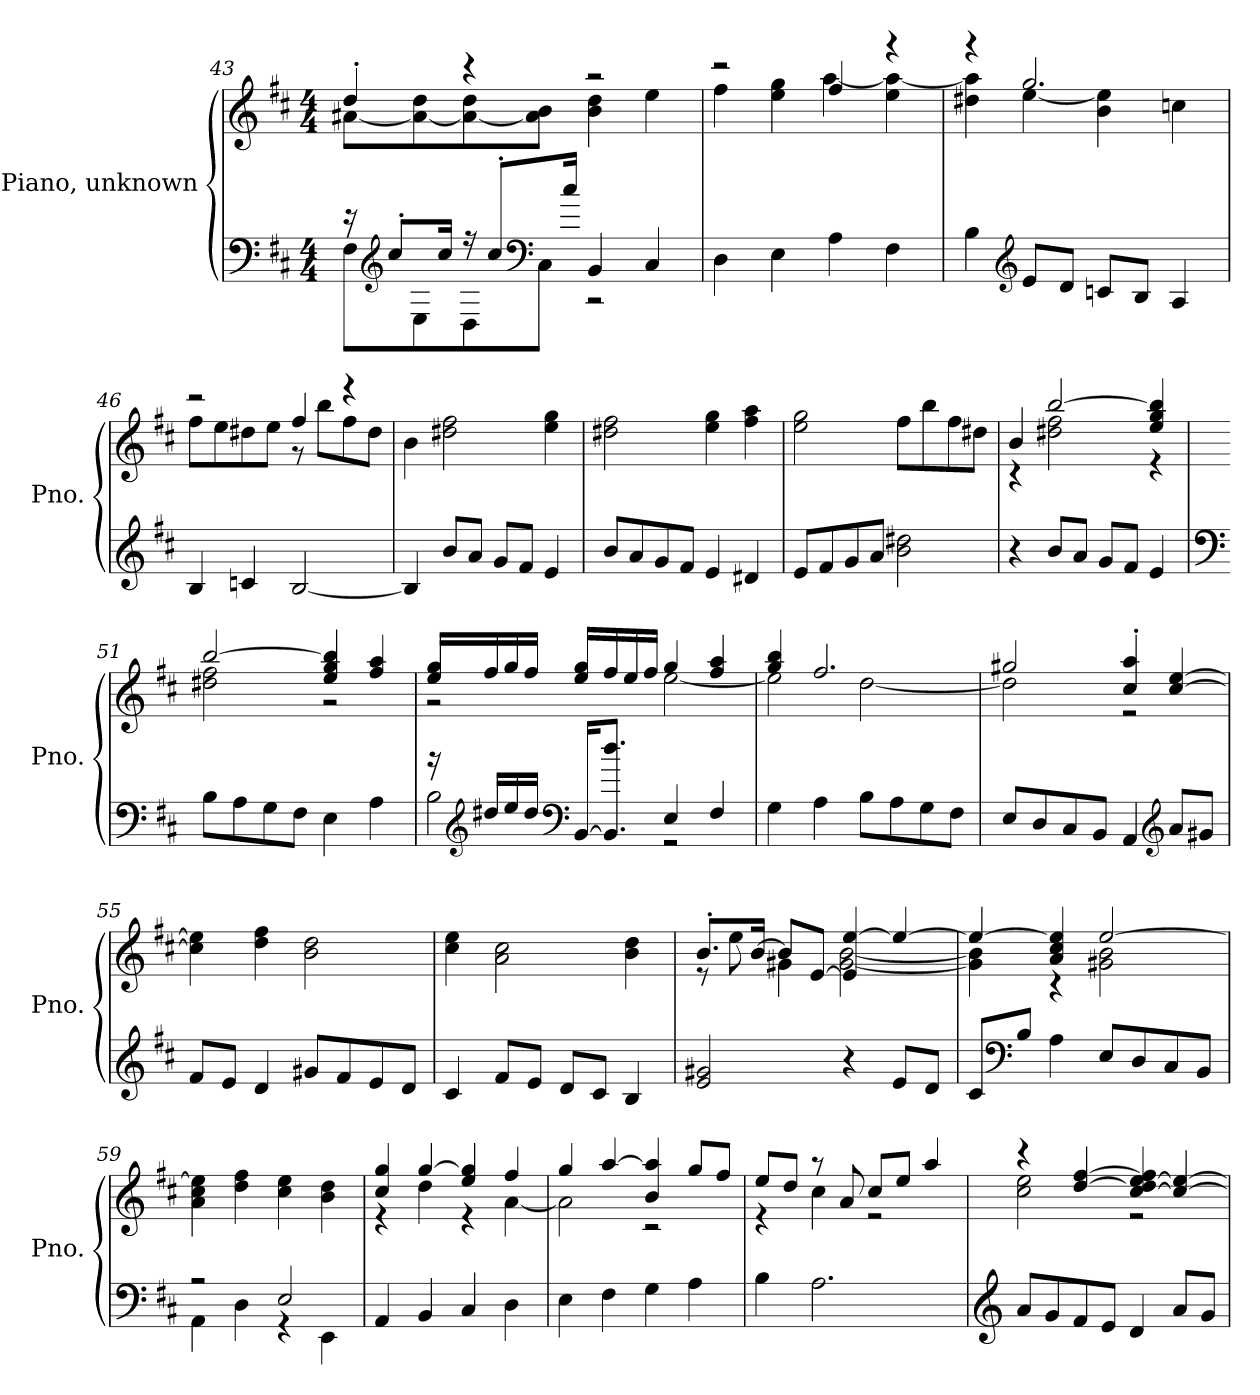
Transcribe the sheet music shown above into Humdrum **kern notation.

**kern	**kern
*part1	*part1
*staff2	*staff1
*I"Piano, unknown	*
*I'Pno.	*
!!LO:LB:g=z
*clefF4	*clefG2
*k[f#c#]	*k[f#c#]
*M4/4	*M4/4
=43	=43
*^	*^
16r	8F#\L	4dd'/	[8a#X\L
*clefG2	*	*	*
8cc#'/L	.	.	.
.	8E\	.	8a#\_ 8dd\
16cc#/Jk	.	.	.
16r	8D\	4r	8a#\_ 8dd\
8cc#'/L	.	.	.
*clefF4	*	*	*
.	8C#\J	.	8a#\] 8b\J
16cc#/Jk	.	.	.
4BB/	2r	2r	4b\ 4dd\
4C#/	.	.	4ee\
*v	*v	*	*
=44	=44	=44
4D\	2r	4ff#\
4E\	.	4ee\ 4gg\
4A\	4ff#/	[4aa\
4F#\	4r	4ee\ 4aa\_
=45	=45	=45
4B\	4r	4dd#X\ 4aa\]
*clefG2	*	*
8e/L	2.gg/	[4ee\
8d/J	.	.
8cn/L	.	4b\ 4ee\]
8B/J	.	.
4A/	.	4ccn\
=46	=46	=46
4B/	2r	8ff#\L
.	.	8ee\
4cn/	.	8dd#X\
.	.	8ee\J
[2B/	4ff#/	8r
.	.	8bb\L
.	4r	8ff#\
.	.	8dd#\J
*	*v	*v
!!LO:LB:g=z
=47	=47
4B/]	4b\
8b/L	2dd#X\ 2ff#\
8a/J	.
8g/L	.
8f#/J	.
4e/	4ee\ 4gg\
=48	=48
8b/L	2dd#X\ 2ff#\
8a/	.
8g/	.
8f#/J	.
4e/	4ee\ 4gg\
4d#X/	4ff#\ 4aa\
=49	=49
8e/L	2ee\ 2gg\
8f#/	.
8g/	.
8a/J	.
2b\ 2dd#X\	8ff#\L
.	8bb\
.	8ff#\
.	8dd#X\J
=50	=50
*	*^
4r	4b/	4r
8b/L	[2bb/	2dd#X\ 2ff#\
8a/J	.	.
8g/L	.	.
8f#/J	.	.
4e/	4ee/ 4gg/ 4bb/]	4r
=51	=51	=51
*clefF4	*	*
8B\L	[2bb/	2dd#X\ 2ff#\
8A\	.	.
8G\	.	.
8F#\J	.	.
4E\	4ee/ 4gg/ 4bb/]	2r
4A\	4ff#/ 4aa/	.
!!LO:LB:g=z	!!
=52	=52	=52
*^	*	*
16r	2B\	16ee/ 16gg/LL	2r
*clefG2	*	*	*
16dd#X/LL	.	16ff#/	.
16ee/	.	16gg/	.
16dd#/JJ	.	16ff#/JJ	.
*clefF4	*	*	*
[16BB/KL	.	16ee/ 16gg/LL	.
8.BB/] 8.dd#/J	.	16ff#/	.
.	.	16ee/	.
.	.	16ff#/JJ	.
4E/	2r	4gg/	[2ee\
4F#/	.	4ff#/ 4aa/	.
*v	*v	*	*
=53	=53	=53
4G\	4gg/ 4bb/	2ee\]
4A\	2.ff#/	.
8B\L	.	[2dd\
8A\	.	.
8G\	.	.
8F#\J	.	.
=54	=54	=54
8E/L	2gg#X/	2dd\]
8D/	.	.
8C#/	.	.
8BB/J	.	.
4AA/	4cc#/' 4aa/'	2r
*clefG2	*	*
8a/L	[4cc#/ [4ee/	.
8g#X/J	.	.
*	*v	*v
=55	=55
8f#/L	4cc#\] 4ee\]
8e/J	.
4d/	4dd\ 4ff#\
8g#X/L	2b\ 2dd\
8f#/	.
8e/	.
8d/J	.
!!LO:LB:g=z
=56	=56
4c#/	4cc#\ 4ee\
8f#/L	2a\ 2cc#\
8e/J	.
8d/L	.
8c#/J	.
4B/	4b\ 4dd\
=57	=57
*	*^
2e/ 2g#X/	8.b'/L	8r
.	.	8ee\
.	[16b/Jk	.
.	8b/L]	4g#X\
.	[8e/J	.
4r	4e/] [4ee/	[2g#\ [2b\
8e/L	4ee/_	.
8d/J	.	.
=58	=58	=58
8c#/L	4ee/_	4g#\] 4b\]
*clefF4	*	*
8B/J	.	.
4A\	4a/ 4cc#/ 4ee/]	4r
8E/L	[2ee/	2g#X\ 2b\
8D/	.	.
8C#/	.	.
8BB/J	.	.
*	*v	*v
=59	=59
*^	*
2r	4AA\	4a\ 4cc#\ 4ee\]
.	4D\	4dd\ 4ff#\
2E/	4r	4cc#\ 4ee\
.	4EE\	4b\ 4dd\
*v	*v	*
=60	=60
*	*^
4AA/	4cc#/ 4gg/	4r
4BB/	[4gg/	4dd\
4C#/	4ee/ 4gg/]	4r
4D\	4ff#/	[4a\
!!LO:PB:g=z	!!
=61	=61	=61
4E\	4gg/	2a\]
4F#\	[4aa/	.
4G\	4b/ 4aa/]	2r
4A\	8gg/L	.
.	8ff#/J	.
=62	=62	=62
4B\	8ee/L	4r
.	8dd/J	.
2.A\	8r	4cc#\
.	8a/	.
.	8cc#/L	2r
.	8ee/J	.
.	4aa/	.
=63	=63	=63
*clefG2	*	*
8a/L	4r	2cc#\ 2ee\
8g/	.	.
8f#/	[4dd/ [4ff#/	.
8e/J	.	.
4d/	[4cc#/ 4dd/] [4ee/ 4ff#/]	2r
8a/L	4cc#/_ 4ee/_	.
8g/J	.	.
*	*v	*v
=	=
*-	*-
